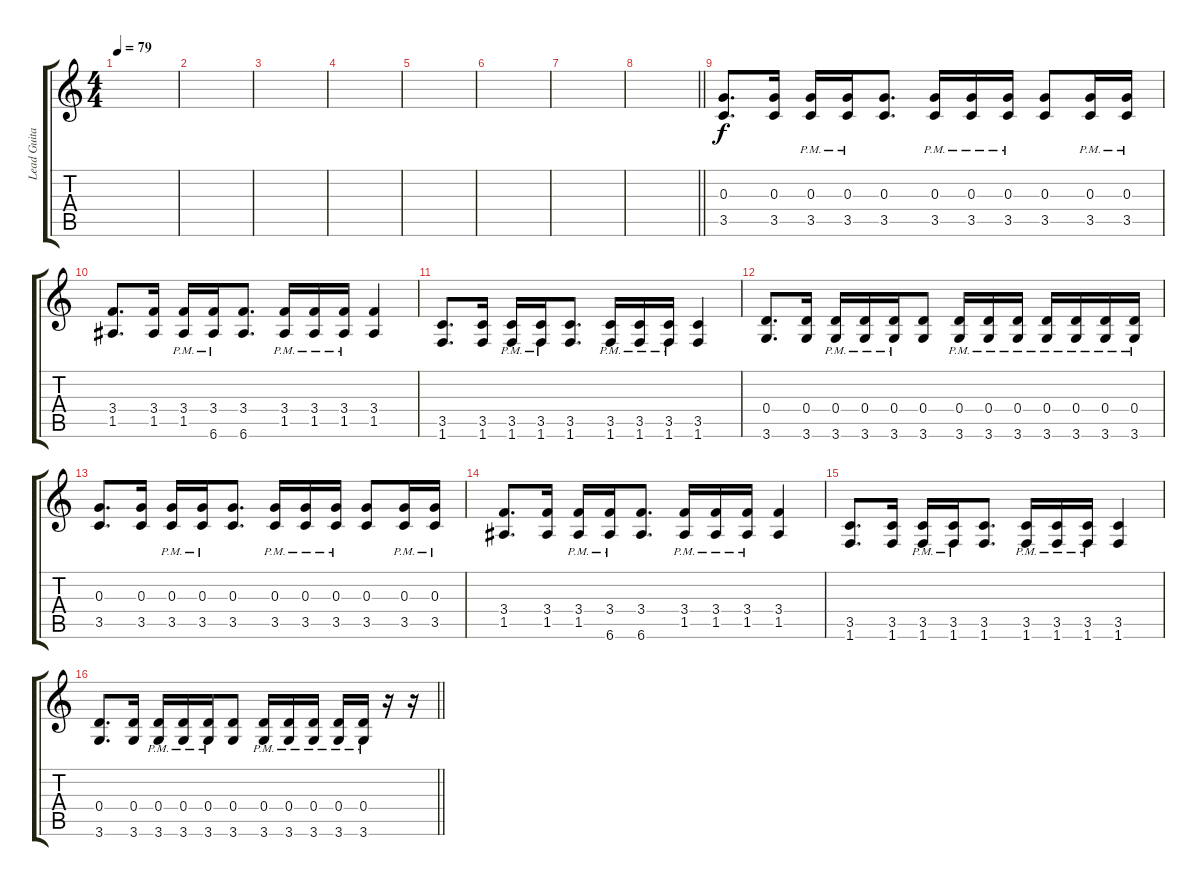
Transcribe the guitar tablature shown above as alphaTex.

\track ("Lead Guitar" "Lead Guita") {instrument distortionguitar}
\staff {score tabs}
\tuning (E4 B3 G3 D3 A2 E2) {hide}
\ts (4 4)
\tempo 79
\clef g2
\ks c
|
|
|
|
|
|
|
\barLineRight lightlight
|
(0.3 3.5).8{d} (0.3 3.5).16 (0.3{pm} 3.5{pm}).16 (0.3{pm} 3.5{pm}).16 (0.3 3.5).8{d} (0.3{pm} 3.5{pm}).16 (0.3{pm} 3.5{pm}).16 (0.3{pm} 3.5{pm}).16 (0.3 3.5).8 (0.3{pm} 3.5{pm}).16 (0.3{pm} 3.5{pm}).16 |
(3.4 1.5).8{d} (3.4 1.5).16 (3.4{pm} 1.5{pm}).16 (3.4{pm} 6.6{pm}).16 (3.4 6.6).8{d} (3.4{pm} 1.5{pm}).16 (3.4{pm} 1.5{pm}).16 (3.4{pm} 1.5{pm}).16 (3.4 1.5).4 |
(3.5 1.6).8{d} (3.5 1.6).16 (3.5{pm} 1.6{pm}).16 (3.5{pm} 1.6{pm}).16 (3.5 1.6).8{d} (3.5{pm} 1.6{pm}).16 (3.5{pm} 1.6{pm}).16 (3.5{pm} 1.6{pm}).16 (3.5 1.6).4 |
(0.4 3.6).8{d} (0.4 3.6).16 (0.4{pm} 3.6{pm}).16 (0.4{pm} 3.6{pm}).16 (0.4{pm} 3.6{pm}).16 (0.4 3.6).8 (0.4{pm} 3.6{pm}).16 (0.4{pm} 3.6{pm}).16 (0.4{pm} 3.6{pm}).16 (0.4{pm} 3.6{pm}).16 (0.4{pm} 3.6{pm}).16 (0.4{pm} 3.6{pm}).16 (0.4{pm} 3.6{pm}).16 |
(0.3 3.5).8{d} (0.3 3.5).16 (0.3{pm} 3.5{pm}).16 (0.3{pm} 3.5{pm}).16 (0.3 3.5).8{d} (0.3{pm} 3.5{pm}).16 (0.3{pm} 3.5{pm}).16 (0.3{pm} 3.5{pm}).16 (0.3 3.5).8 (0.3{pm} 3.5{pm}).16 (0.3{pm} 3.5{pm}).16 |
(3.4 1.5).8{d} (3.4 1.5).16 (3.4{pm} 1.5{pm}).16 (3.4{pm} 6.6{pm}).16 (3.4 6.6).8{d} (3.4{pm} 1.5{pm}).16 (3.4{pm} 1.5{pm}).16 (3.4{pm} 1.5{pm}).16 (3.4 1.5).4 |
(3.5 1.6).8{d} (3.5 1.6).16 (3.5{pm} 1.6{pm}).16 (3.5{pm} 1.6{pm}).16 (3.5 1.6).8{d} (3.5{pm} 1.6{pm}).16 (3.5{pm} 1.6{pm}).16 (3.5{pm} 1.6{pm}).16 (3.5 1.6).4 |
\barLineRight lightlight
(0.4 3.6).8{d} (0.4 3.6).16 (0.4{pm} 3.6{pm}).16 (0.4{pm} 3.6{pm}).16 (0.4{pm} 3.6{pm}).16 (0.4 3.6).8 (0.4{pm} 3.6{pm}).16 (0.4{pm} 3.6{pm}).16 (0.4{pm} 3.6{pm}).16 (0.4{pm} 3.6{pm}).16 (0.4{pm} 3.6{pm}).16 r.16 r.16
